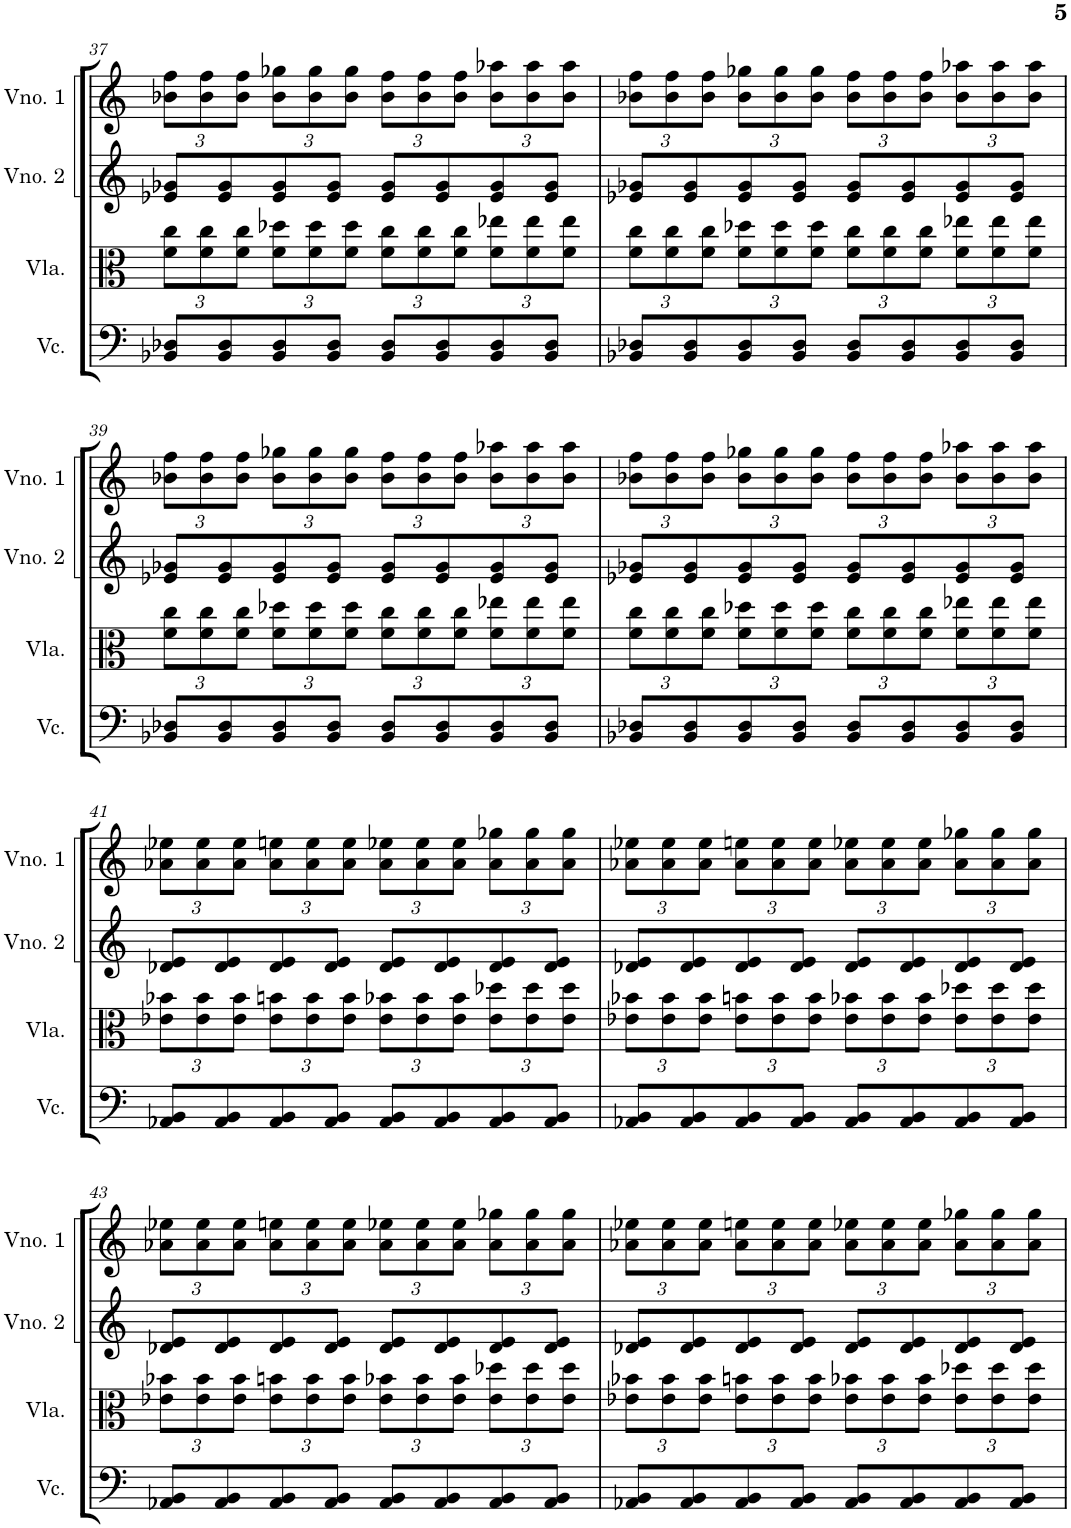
**kern	**kern	**kern	**kern
*part4	*part3	*part2	*part1
*staff4	*staff3	*staff2	*staff1
*I"Violoncelo	*I"Viola	*I"Violino 2	*I"Violino 1
*I'Vc.	*I'Vla.	*I'Vno. 2	*I'Vno. 1
!!LO:PB:g=z
*clefF4	*clefC3	*clefG2	*clefG2
*k[]	*k[]	*k[]	*k[]
*M4/4	*M4/4	*M4/4	*M4/4
*	*Xbrackettup	*	*Xbrackettup
=37	=37	=37	=37
8BB-X/ 8D-X/L	12f\ 12cc\L	8e-X/ 8g-X/L	12b-X\ 12ff\L
.	12f\ 12cc\	.	12b-\ 12ff\
8BB-/ 8D-/	.	8e-/ 8g-/	.
.	12f\ 12cc\J	.	12b-\ 12ff\J
8BB-/ 8D-/	12f\ 12dd-X\L	8e-/ 8g-/	12b-\ 12gg-X\L
.	12f\ 12dd-\	.	12b-\ 12gg-\
8BB-/ 8D-/J	.	8e-/ 8g-/J	.
.	12f\ 12dd-\J	.	12b-\ 12gg-\J
8BB-/ 8D-/L	12f\ 12cc\L	8e-/ 8g-/L	12b-\ 12ff\L
.	12f\ 12cc\	.	12b-\ 12ff\
8BB-/ 8D-/	.	8e-/ 8g-/	.
.	12f\ 12cc\J	.	12b-\ 12ff\J
8BB-/ 8D-/	12f\ 12ee-X\L	8e-/ 8g-/	12b-\ 12aa-X\L
.	12f\ 12ee-\	.	12b-\ 12aa-\
8BB-/ 8D-/J	.	8e-/ 8g-/J	.
.	12f\ 12ee-\J	.	12b-\ 12aa-\J
=38	=38	=38	=38
8BB-X/ 8D-X/L	12f\ 12cc\L	8e-X/ 8g-X/L	12b-X\ 12ff\L
.	12f\ 12cc\	.	12b-\ 12ff\
8BB-/ 8D-/	.	8e-/ 8g-/	.
.	12f\ 12cc\J	.	12b-\ 12ff\J
8BB-/ 8D-/	12f\ 12dd-X\L	8e-/ 8g-/	12b-\ 12gg-X\L
.	12f\ 12dd-\	.	12b-\ 12gg-\
8BB-/ 8D-/J	.	8e-/ 8g-/J	.
.	12f\ 12dd-\J	.	12b-\ 12gg-\J
8BB-/ 8D-/L	12f\ 12cc\L	8e-/ 8g-/L	12b-\ 12ff\L
.	12f\ 12cc\	.	12b-\ 12ff\
8BB-/ 8D-/	.	8e-/ 8g-/	.
.	12f\ 12cc\J	.	12b-\ 12ff\J
8BB-/ 8D-/	12f\ 12ee-X\L	8e-/ 8g-/	12b-\ 12aa-X\L
.	12f\ 12ee-\	.	12b-\ 12aa-\
8BB-/ 8D-/J	.	8e-/ 8g-/J	.
.	12f\ 12ee-\J	.	12b-\ 12aa-\J
!!LO:LB:g=z
=39	=39	=39	=39
8BB-X/ 8D-X/L	12f\ 12cc\L	8e-X/ 8g-X/L	12b-X\ 12ff\L
.	12f\ 12cc\	.	12b-\ 12ff\
8BB-/ 8D-/	.	8e-/ 8g-/	.
.	12f\ 12cc\J	.	12b-\ 12ff\J
8BB-/ 8D-/	12f\ 12dd-X\L	8e-/ 8g-/	12b-\ 12gg-X\L
.	12f\ 12dd-\	.	12b-\ 12gg-\
8BB-/ 8D-/J	.	8e-/ 8g-/J	.
.	12f\ 12dd-\J	.	12b-\ 12gg-\J
8BB-/ 8D-/L	12f\ 12cc\L	8e-/ 8g-/L	12b-\ 12ff\L
.	12f\ 12cc\	.	12b-\ 12ff\
8BB-/ 8D-/	.	8e-/ 8g-/	.
.	12f\ 12cc\J	.	12b-\ 12ff\J
8BB-/ 8D-/	12f\ 12ee-X\L	8e-/ 8g-/	12b-\ 12aa-X\L
.	12f\ 12ee-\	.	12b-\ 12aa-\
8BB-/ 8D-/J	.	8e-/ 8g-/J	.
.	12f\ 12ee-\J	.	12b-\ 12aa-\J
=40	=40	=40	=40
8BB-X/ 8D-X/L	12f\ 12cc\L	8e-X/ 8g-X/L	12b-X\ 12ff\L
.	12f\ 12cc\	.	12b-\ 12ff\
8BB-/ 8D-/	.	8e-/ 8g-/	.
.	12f\ 12cc\J	.	12b-\ 12ff\J
8BB-/ 8D-/	12f\ 12dd-X\L	8e-/ 8g-/	12b-\ 12gg-X\L
.	12f\ 12dd-\	.	12b-\ 12gg-\
8BB-/ 8D-/J	.	8e-/ 8g-/J	.
.	12f\ 12dd-\J	.	12b-\ 12gg-\J
8BB-/ 8D-/L	12f\ 12cc\L	8e-/ 8g-/L	12b-\ 12ff\L
.	12f\ 12cc\	.	12b-\ 12ff\
8BB-/ 8D-/	.	8e-/ 8g-/	.
.	12f\ 12cc\J	.	12b-\ 12ff\J
8BB-/ 8D-/	12f\ 12ee-X\L	8e-/ 8g-/	12b-\ 12aa-X\L
.	12f\ 12ee-\	.	12b-\ 12aa-\
8BB-/ 8D-/J	.	8e-/ 8g-/J	.
.	12f\ 12ee-\J	.	12b-\ 12aa-\J
!!LO:LB:g=z
=41	=41	=41	=41
8AA-X/ 8BB/L	12e-X\ 12b-X\L	8d-X/ 8e/L	12a-X\ 12ee-X\L
.	12e-\ 12b-\	.	12a-\ 12ee-\
8AA-/ 8BB/	.	8d-/ 8e/	.
.	12e-\ 12b-\J	.	12a-\ 12ee-\J
8AA-/ 8BB/	12e-\ 12bn\L	8d-/ 8e/	12a-\ 12een\L
.	12e-\ 12b\	.	12a-\ 12ee\
8AA-/ 8BB/J	.	8d-/ 8e/J	.
.	12e-\ 12b\J	.	12a-\ 12ee\J
8AA-/ 8BB/L	12e-\ 12b-X\L	8d-/ 8e/L	12a-\ 12ee-X\L
.	12e-\ 12b-\	.	12a-\ 12ee-\
8AA-/ 8BB/	.	8d-/ 8e/	.
.	12e-\ 12b-\J	.	12a-\ 12ee-\J
8AA-/ 8BB/	12e-\ 12dd-X\L	8d-/ 8e/	12a-\ 12gg-X\L
.	12e-\ 12dd-\	.	12a-\ 12gg-\
8AA-/ 8BB/J	.	8d-/ 8e/J	.
.	12e-\ 12dd-\J	.	12a-\ 12gg-\J
=42	=42	=42	=42
8AA-X/ 8BB/L	12e-X\ 12b-X\L	8d-X/ 8e/L	12a-X\ 12ee-X\L
.	12e-\ 12b-\	.	12a-\ 12ee-\
8AA-/ 8BB/	.	8d-/ 8e/	.
.	12e-\ 12b-\J	.	12a-\ 12ee-\J
8AA-/ 8BB/	12e-\ 12bn\L	8d-/ 8e/	12a-\ 12een\L
.	12e-\ 12b\	.	12a-\ 12ee\
8AA-/ 8BB/J	.	8d-/ 8e/J	.
.	12e-\ 12b\J	.	12a-\ 12ee\J
8AA-/ 8BB/L	12e-\ 12b-X\L	8d-/ 8e/L	12a-\ 12ee-X\L
.	12e-\ 12b-\	.	12a-\ 12ee-\
8AA-/ 8BB/	.	8d-/ 8e/	.
.	12e-\ 12b-\J	.	12a-\ 12ee-\J
8AA-/ 8BB/	12e-\ 12dd-X\L	8d-/ 8e/	12a-\ 12gg-X\L
.	12e-\ 12dd-\	.	12a-\ 12gg-\
8AA-/ 8BB/J	.	8d-/ 8e/J	.
.	12e-\ 12dd-\J	.	12a-\ 12gg-\J
!!LO:LB:g=z
=43	=43	=43	=43
8AA-X/ 8BB/L	12e-X\ 12b-X\L	8d-X/ 8e/L	12a-X\ 12ee-X\L
.	12e-\ 12b-\	.	12a-\ 12ee-\
8AA-/ 8BB/	.	8d-/ 8e/	.
.	12e-\ 12b-\J	.	12a-\ 12ee-\J
8AA-/ 8BB/	12e-\ 12bn\L	8d-/ 8e/	12a-\ 12een\L
.	12e-\ 12b\	.	12a-\ 12ee\
8AA-/ 8BB/J	.	8d-/ 8e/J	.
.	12e-\ 12b\J	.	12a-\ 12ee\J
8AA-/ 8BB/L	12e-\ 12b-X\L	8d-/ 8e/L	12a-\ 12ee-X\L
.	12e-\ 12b-\	.	12a-\ 12ee-\
8AA-/ 8BB/	.	8d-/ 8e/	.
.	12e-\ 12b-\J	.	12a-\ 12ee-\J
8AA-/ 8BB/	12e-\ 12dd-X\L	8d-/ 8e/	12a-\ 12gg-X\L
.	12e-\ 12dd-\	.	12a-\ 12gg-\
8AA-/ 8BB/J	.	8d-/ 8e/J	.
.	12e-\ 12dd-\J	.	12a-\ 12gg-\J
=44	=44	=44	=44
8AA-X/ 8BB/L	12e-X\ 12b-X\L	8d-X/ 8e/L	12a-X\ 12ee-X\L
.	12e-\ 12b-\	.	12a-\ 12ee-\
8AA-/ 8BB/	.	8d-/ 8e/	.
.	12e-\ 12b-\J	.	12a-\ 12ee-\J
8AA-/ 8BB/	12e-\ 12bn\L	8d-/ 8e/	12a-\ 12een\L
.	12e-\ 12b\	.	12a-\ 12ee\
8AA-/ 8BB/J	.	8d-/ 8e/J	.
.	12e-\ 12b\J	.	12a-\ 12ee\J
8AA-/ 8BB/L	12e-\ 12b-X\L	8d-/ 8e/L	12a-\ 12ee-X\L
.	12e-\ 12b-\	.	12a-\ 12ee-\
8AA-/ 8BB/	.	8d-/ 8e/	.
.	12e-\ 12b-\J	.	12a-\ 12ee-\J
8AA-/ 8BB/	12e-\ 12dd-X\L	8d-/ 8e/	12a-\ 12gg-X\L
.	12e-\ 12dd-\	.	12a-\ 12gg-\
8AA-/ 8BB/J	.	8d-/ 8e/J	.
.	12e-\ 12dd-\J	.	12a-\ 12gg-\J
=	=	=	=
*-	*-	*-	*-
